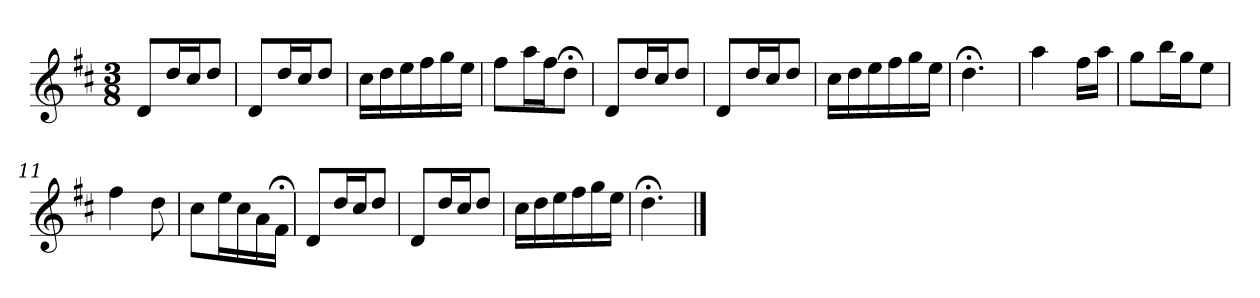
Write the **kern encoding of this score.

**kern
*part1
*staff1
*k[f#c#]
*D:
*M3/8
*MM120
=1
8dL
16ddL
16cc#J
8ddJ
=2
8dL
16ddL
16cc#J
8ddJ
=3
16cc#LL
16dd
16ee
16ff#
16gg
16eeJJ
=4
8ff#L
16aaL
16ff#J
8dd;<J
=5
8dL
16ddL
16cc#J
8ddJ
=6
8dL
16ddL
16cc#J
8ddJ
=7
16cc#LL
16dd
16ee
16ff#
16gg
16eeJJ
=8
4.dd;<
=9
4aa
16ff#LL
16aaJJ
=10
8ggL
16bbL
16ggJ
8eeJ
=11
4ff#
8dd
=12
8cc#L
16eeL
16cc#
16a
16f#;<JJ
=13
8dL
16ddL
16cc#J
8ddJ
=14
8dL
16ddL
16cc#J
8ddJ
=15
16cc#LL
16dd
16ee
16ff#
16gg
16eeJJ
=16
4.dd;<
==
*-
